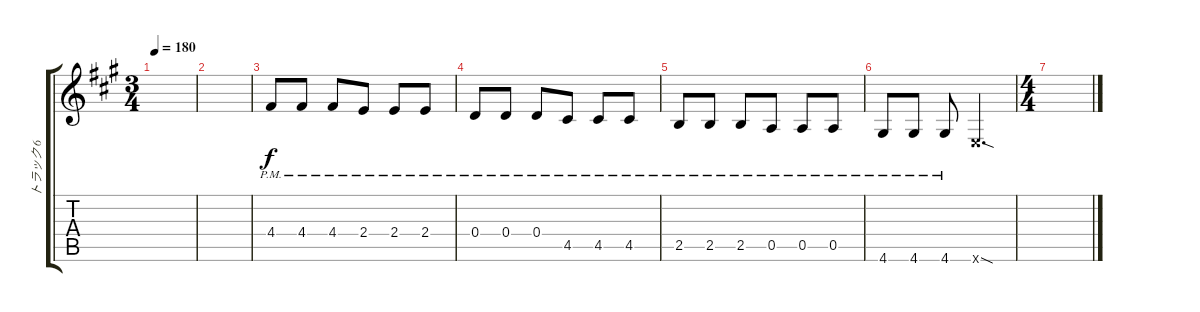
\track ("トラック 6" "トラック 6") {instrument distortionguitar}
\staff {score tabs}
\tuning (E4 B3 G3 D3 A2 E2) {hide}
\ts (3 4)
\tempo 180
\clef g2
\ks a
|
|
4.4{pm}.8 4.4{pm}.8 4.4{pm}.8 2.4{pm}.8 2.4{pm}.8 2.4{pm}.8 |
0.4{pm}.8 0.4{pm}.8 0.4{pm}.8 4.5{pm}.8 4.5{pm}.8 4.5{pm}.8 |
2.5{pm}.8 2.5{pm}.8 2.5{pm}.8 0.5{pm}.8 0.5{pm}.8 0.5{pm}.8 |
4.6{pm}.8 4.6{pm}.8 4.6{pm}.8 0.6{sod x}.4{d} |
\ts (4 4)
